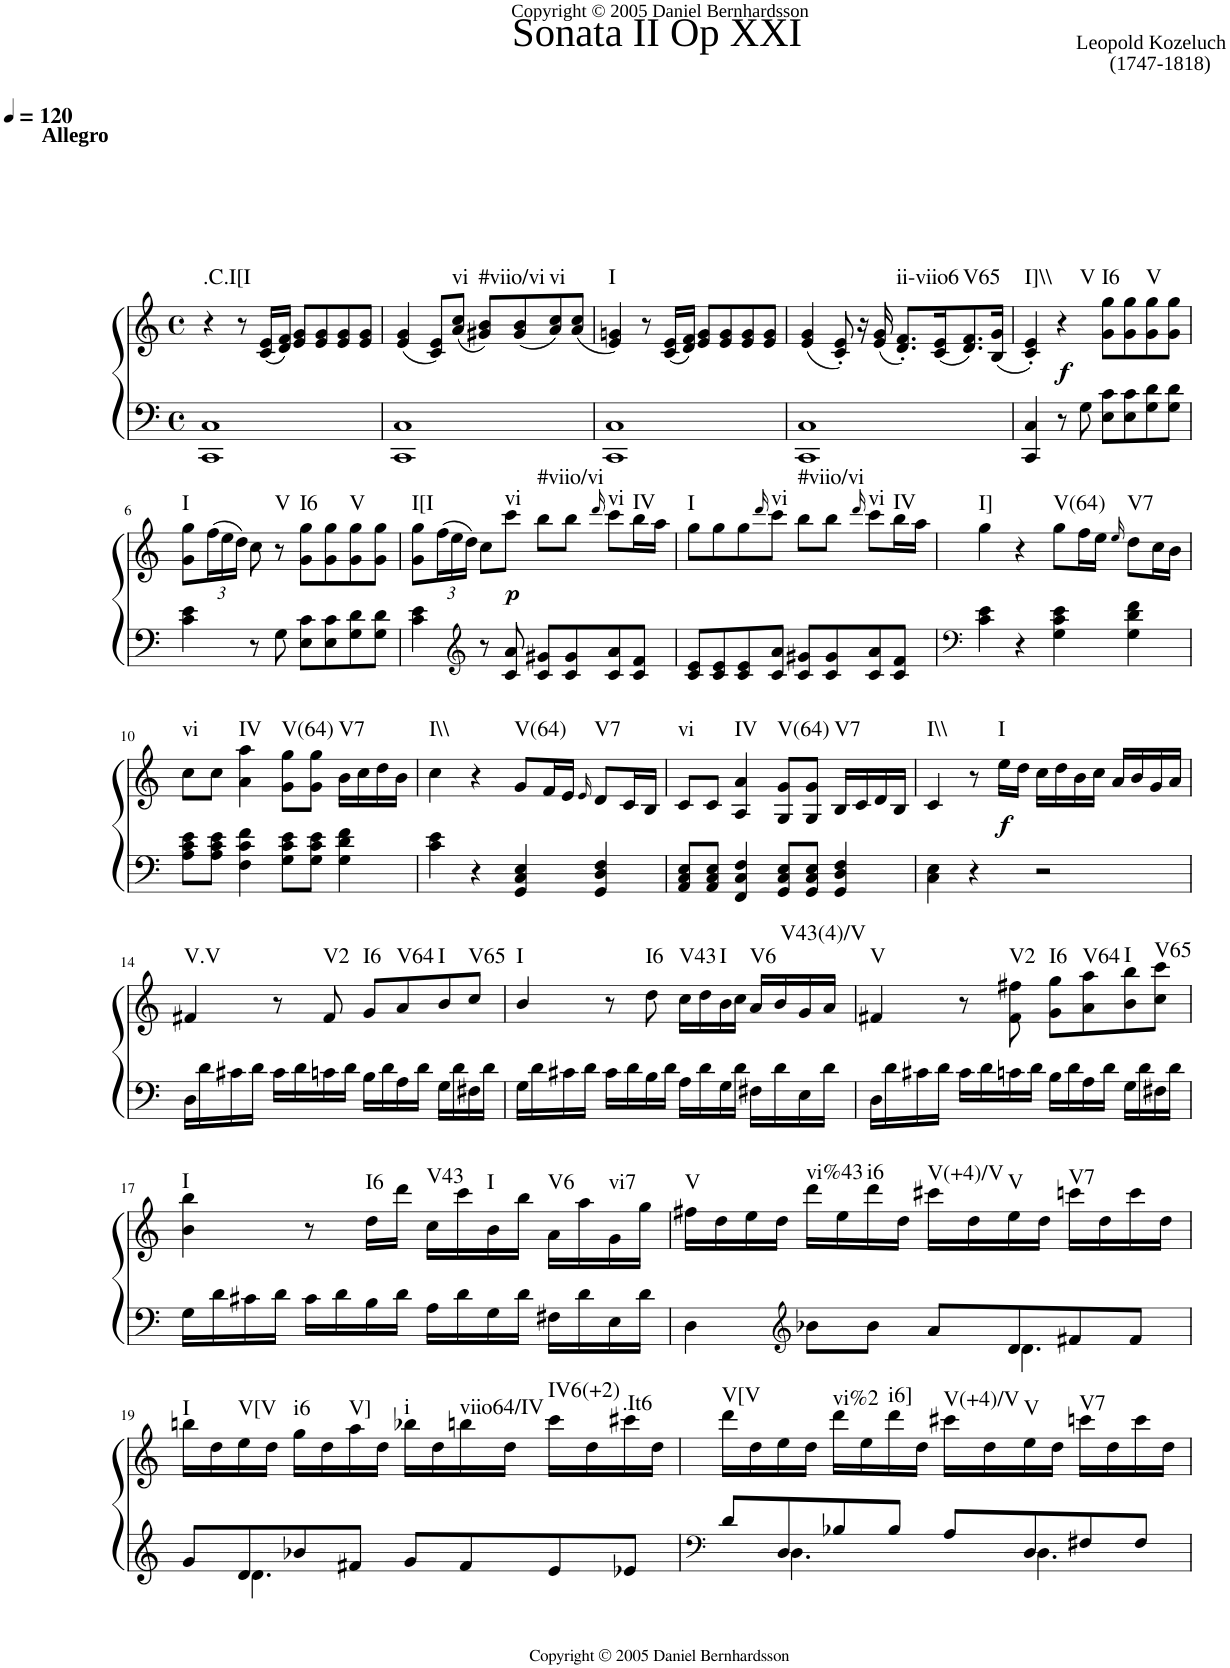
**kern	**kern	**dynam	**harte
*part1	*part1	*part1	*part1
*staff2	*staff1	*staff1/2	*
*I"Piano	*	*	*
*I'Pno.	*	*	*
*clefF4	*clefG2	*	*
*k[]	*k[]	*	*
*M4/4	*M4/4	*	*
*met(c)	*met(c)	*	*
*MM120	*MM120	*	*
=1	=1	=1	=1
!	!LO:TX:a:B:t=Allegro	!	!LO:H:kt=.C.I[I
1CC 1C	4r	.	N
.	8r	.	.
.	(16c/ 16e/LL	.	.
.	16d/ 16f/JJ)	.	.
.	8e/ 8g/L	.	.
.	8e/ 8g/	.	.
.	8e/ 8g/	.	.
.	8e/ 8g/J	.	.
=2	=2	=2	=2
1CC 1C	(4e/ 4g/	.	.
.	8c/ 8e/L)	.	.
!	!	!	!LO:H:kt=vi
.	(8a/ 8cc/J	.	N
!	!	!	!LO:H:kt=#viio/vi
.	8g#X/ 8b/L)	.	N
.	(8g#/ 8b/	.	.
!	!	!	!LO:H:kt=vi
.	8a/ 8cc/)	.	N
.	(8a/ 8cc/J	.	.
=3	=3	=3	=3
!	!	!	!LO:H:kt=I
1CC 1C	4e/ 4gn/)	.	N
.	8r	.	.
.	(16c/ 16e/LL	.	.
.	16d/ 16f/JJ)	.	.
.	8e/ 8g/L	.	.
.	8e/ 8g/	.	.
.	8e/ 8g/	.	.
.	8e/ 8g/J	.	.
=4	=4	=4	=4
1CC 1C	(4e/ 4g/	.	.
.	8c/' 8e/')	.	.
.	16r	.	.
.	(16e/ 16g/	.	.
!	!	!	!LO:H:kt=ii-viio6
.	8.d/' 8.f/'L)	.	N
.	(16c/ 16e/K	.	.
!	!	!	!LO:H:kt=V65
.	8.d/ 8.f/)	.	N
.	(16B/ 16g/Jk	.	.
=5	=5	=5	=5
!	!	!	!LO:H:kt=I]\\
4CC/ 4C/	4c/' 4e/')	.	N
!	!	!LO:DY:b	!LO:H:kt=V
8r	4r	f	N
8G\	.	.	.
!	!	!	!LO:H:kt=I6
8E\ 8c\L	8g\ 8gg\L	.	N
8E\ 8c\	8g\ 8gg\	.	.
!	!	!	!LO:H:kt=V
8G\ 8d\	8g\ 8gg\	.	N
8G\ 8d\J	8g\ 8gg\J	.	.
!!LO:LB:g=z
=6	=6	=6	=6
!	!	!	!LO:H:kt=I
4c\ 4e\	8g\ 8gg\L	.	N
*	*Xbrackettup	*	*
.	(24ff\L	.	.
.	24ee\	.	.
.	24dd\JJ)	.	.
8r	8cc\	.	.
!	!	!	!LO:H:kt=V
8G\	8r	.	N
!	!	!	!LO:H:kt=I6
8E\ 8c\L	8g\ 8gg\L	.	N
8E\ 8c\	8g\ 8gg\	.	.
!	!	!	!LO:H:kt=V
8G\ 8d\	8g\ 8gg\	.	N
8G\ 8d\J	8g\ 8gg\J	.	.
=7	=7	=7	=7
!	!	!	!LO:H:kt=I[I
4c\ 4e\	8g\ 8gg\L	.	N
.	(24ff\L	.	.
.	24ee\	.	.
.	24dd\JJ)	.	.
*clefG2	*	*	*
8r	8cc\L	.	.
!	!	!LO:DY:b	!LO:H:kt=vi
8c/ 8a/	8ccc\J	p	N
!	!	!	!LO:H:kt=#viio/vi
8c/ 8g#X/L	8bb\L	.	N
8c/ 8g#/	8bb\J	.	.
.	16qddd/	.	.
!	!	!	!LO:H:kt=vi
8c/ 8a/	8ccc\L	.	N
!	!	!	!LO:H:kt=IV
8c/ 8f/J	16bb\L	.	N
.	16aa\JJ	.	.
=8	=8	=8	=8
!	!	!	!LO:H:kt=I
8c/ 8e/L	8gg\L	.	N
8c/ 8e/	8gg\	.	.
8c/ 8e/	8gg\	.	.
.	16qddd/	.	.
!	!	!	!LO:H:kt=vi
8c/ 8a/J	8ccc\J	.	N
!	!	!	!LO:H:kt=#viio/vi
8c/ 8g#X/L	8bb\L	.	N
8c/ 8g#/	8bb\J	.	.
.	16qddd/	.	.
!	!	!	!LO:H:kt=vi
8c/ 8a/	8ccc\L	.	N
!	!	!	!LO:H:kt=IV
8c/ 8f/J	16bb\L	.	N
.	16aa\JJ	.	.
=9	=9	=9	=9
*clefF4	*	*	*
!	!	!	!LO:H:kt=I]
4c\ 4e\	4gg\	.	N
4r	4r	.	.
!	!	!	!LO:H:kt=V(64)
4G\ 4c\ 4e\	8gg\L	.	N
.	16ff\L	.	.
.	16ee\JJ	.	.
.	16qee/	.	.
!	!	!	!LO:H:kt=V7
4G\ 4d\ 4f\	8dd\L	.	N
.	16cc\L	.	.
.	16b\JJ	.	.
!!LO:LB:g=z
=10	=10	=10	=10
!	!	!	!LO:H:kt=vi
8A\ 8c\ 8e\L	8cc\L	.	N
8A\ 8c\ 8e\J	8cc\J	.	.
!	!	!	!LO:H:kt=IV
4F\ 4c\ 4f\	4a\ 4aa\	.	N
!	!	!	!LO:H:kt=V(64)
8G\ 8c\ 8e\L	8g\ 8gg\L	.	N
8G\ 8c\ 8e\J	8g\ 8gg\J	.	.
!	!	!	!LO:H:kt=V7
4G\ 4d\ 4f\	16b\LL	.	N
.	16cc\	.	.
.	16dd\	.	.
.	16b\JJ	.	.
=11	=11	=11	=11
!	!	!	!LO:H:kt=I\\
4c\ 4e\	4cc\	.	N
4r	4r	.	.
!	!	!	!LO:H:kt=V(64)
4GG/ 4C/ 4E/	8g/L	.	N
.	16f/L	.	.
.	16e/JJ	.	.
.	16qe/	.	.
!	!	!	!LO:H:kt=V7
4GG/ 4D/ 4F/	8d/L	.	N
.	16c/L	.	.
.	16B/JJ	.	.
=12	=12	=12	=12
!	!	!	!LO:H:kt=vi
8AA/ 8C/ 8E/L	8c/L	.	N
8AA/ 8C/ 8E/J	8c/J	.	.
!	!	!	!LO:H:kt=IV
4FF/ 4C/ 4F/	4A/ 4a/	.	N
!	!	!	!LO:H:kt=V(64)
8GG/ 8C/ 8E/L	8G/ 8g/L	.	N
8GG/ 8C/ 8E/J	8G/ 8g/J	.	.
!	!	!	!LO:H:kt=V7
4GG/ 4D/ 4F/	16B/LL	.	N
.	16c/	.	.
.	16d/	.	.
.	16B/JJ	.	.
=13	=13	=13	=13
!	!	!	!LO:H:kt=I\\
4C\ 4E\	4c/	.	N
4r	8r	.	.
!	!	!LO:DY:b	!LO:H:kt=I
.	16ee\LL	f	N
.	16dd\JJ	.	.
2r	16cc\LL	.	.
.	16dd\	.	.
.	16b\	.	.
.	16cc\JJ	.	.
.	16a/LL	.	.
.	16b/	.	.
.	16g/	.	.
.	16a/JJ	.	.
!!LO:LB:g=z
=14	=14	=14	=14
!	!	!	!LO:H:kt=V.V
16D\LL	4f#X/	.	N
16d\	.	.	.
16c#X\	.	.	.
16d\JJ	.	.	.
16c#\LL	8r	.	.
16d\	.	.	.
!	!	!	!LO:H:kt=V2
16cn\	8f#/	.	N
16d\JJ	.	.	.
!	!	!	!LO:H:kt=I6
16B\LL	8g/L	.	N
16d\	.	.	.
!	!	!	!LO:H:kt=V64
16A\	8a/	.	N
16d\JJ	.	.	.
!	!	!	!LO:H:kt=I
16G\LL	8b/	.	N
16d\	.	.	.
!	!	!	!LO:H:kt=V65
16F#X\	8cc/J	.	N
16d\JJ	.	.	.
=15	=15	=15	=15
!	!	!	!LO:H:kt=I
16G\LL	4b/	.	N
16d\	.	.	.
16c#X\	.	.	.
16d\JJ	.	.	.
16c#\LL	8r	.	.
16d\	.	.	.
!	!	!	!LO:H:kt=I6
16B\	8dd\	.	N
16d\JJ	.	.	.
!	!	!	!LO:H:kt=V43
16A\LL	16cc\LL	.	N
16d\	16dd\	.	.
!	!	!	!LO:H:kt=I
16G\	16b\	.	N
16d\JJ	16cc\JJ	.	.
!	!	!	!LO:H:kt=V6
16F#X\LL	16a/LL	.	N
16d\	16b/	.	.
!	!	!	!LO:H:kt=V43(4)/V
16E\	16g/	.	N
16d\JJ	16a/JJ	.	.
=16	=16	=16	=16
!	!	!	!LO:H:kt=V
16D\LL	4f#X/	.	N
16d\	.	.	.
16c#X\	.	.	.
16d\JJ	.	.	.
16c#\LL	8r	.	.
16d\	.	.	.
!	!	!	!LO:H:kt=V2
16cn\	8f#\ 8ff#X\	.	N
16d\JJ	.	.	.
!	!	!	!LO:H:kt=I6
16B\LL	8g\ 8gg\L	.	N
16d\	.	.	.
!	!	!	!LO:H:kt=V64
16A\	8a\ 8aa\	.	N
16d\JJ	.	.	.
!	!	!	!LO:H:kt=I
16G\LL	8b\ 8bb\	.	N
16d\	.	.	.
!	!	!	!LO:H:kt=V65
16F#X\	8cc\ 8ccc\J	.	N
16d\JJ	.	.	.
!!LO:LB:g=z
=17	=17	=17	=17
!	!	!	!LO:H:kt=I
16G\LL	4b\ 4bb\	.	N
16d\	.	.	.
16c#X\	.	.	.
16d\JJ	.	.	.
16c#\LL	8r	.	.
16d\	.	.	.
!	!	!	!LO:H:kt=I6
16B\	16dd\LL	.	N
16d\JJ	16ddd\JJ	.	.
!	!	!	!LO:H:kt=V43
16A\LL	16cc\LL	.	N
16d\	16ccc\	.	.
!	!	!	!LO:H:kt=I
16G\	16b\	.	N
16d\JJ	16bb\JJ	.	.
!	!	!	!LO:H:kt=V6
16F#X\LL	16a\LL	.	N
16d\	16aa\	.	.
!	!	!	!LO:H:kt=vi7
16E\	16g\	.	N
16d\JJ	16gg\JJ	.	.
=18	=18	=18	=18
*^	*	*	*
!	!	!	!	!LO:H:kt=V
4D\	2ryy	16ff#X\LL	.	N
.	.	16dd\	.	.
.	.	16ee\	.	.
.	.	16dd\JJ	.	.
*clefG2	*	*	*	*
!	!	!	!	!LO:H:kt=vi%43
8b-X\L	.	16ddd\LL	.	N
.	.	16ee\	.	.
!	!	!	!	!LO:H:kt=i6
8b-\J	.	16ddd\	.	N
.	.	16dd\JJ	.	.
!	!	!	!	!LO:H:kt=V(+4)/V
8a/L	8ryy	16ccc#X\LL	.	N
.	.	16dd\	.	.
!	!	!	!	!LO:H:kt=V
8d/	4.d\	16ee\	.	N
.	.	16dd\JJ	.	.
!	!	!	!	!LO:H:kt=V7
8f#X/	.	16cccn\LL	.	N
.	.	16dd\	.	.
8f#/J	.	16ccc\	.	.
.	.	16dd\JJ	.	.
!!LO:LB:g=z
=19	=19	=19	=19	=19
!	!	!	!	!LO:H:kt=I
8g/L	8ryy	16bbn\LL	.	N
.	.	16dd\	.	.
!	!	!	!	!LO:H:kt=V[V
8d/	4.d\	16ee\	.	N
.	.	16dd\JJ	.	.
!	!	!	!	!LO:H:kt=i6
8b-X/	.	16gg\LL	.	N
.	.	16dd\	.	.
!	!	!	!	!LO:H:kt=V]
8f#X/J	.	16aa\	.	N
.	.	16dd\JJ	.	.
!	!	!	!	!LO:H:kt=i
8g/L	2ryy	16bb-X\LL	.	N
.	.	16dd\	.	.
!	!	!	!	!LO:H:kt=viio64/IV
8f#/	.	16bbn\	.	N
.	.	16dd\JJ	.	.
!	!	!	!	!LO:H:kt=IV6(+2)
8e/	.	16ccc\LL	.	N
.	.	16dd\	.	.
!	!	!	!	!LO:H:kt=.It6
8e-X/J	.	16ccc#X\	.	N
.	.	16dd\JJ	.	.
=20	=20	=20	=20	=20
*clefF4	*	*	*	*
!	!	!	!	!LO:H:kt=V[V
8d/L	8ryy	16ddd\LL	.	N
.	.	16dd\	.	.
8D/	4.D\	16ee\	.	.
.	.	16dd\JJ	.	.
!	!	!	!	!LO:H:kt=vi%2
8B-X/	.	16ddd\LL	.	N
.	.	16ee\	.	.
!	!	!	!	!LO:H:kt=i6]
8B-/J	.	16ddd\	.	N
.	.	16dd\JJ	.	.
!	!	!	!	!LO:H:kt=V(+4)/V
8A/L	8ryy	16ccc#X\LL	.	N
.	.	16dd\	.	.
!	!	!	!	!LO:H:kt=V
8D/	4.D\	16ee\	.	N
.	.	16dd\JJ	.	.
!	!	!	!	!LO:H:kt=V7
8F#X/	.	16cccn\LL	.	N
.	.	16dd\	.	.
8F#/J	.	16ccc\	.	.
.	.	16dd\JJ	.	.
*v	*v	*	*	*
=	=	=	=
*-	*-	*-	*-
